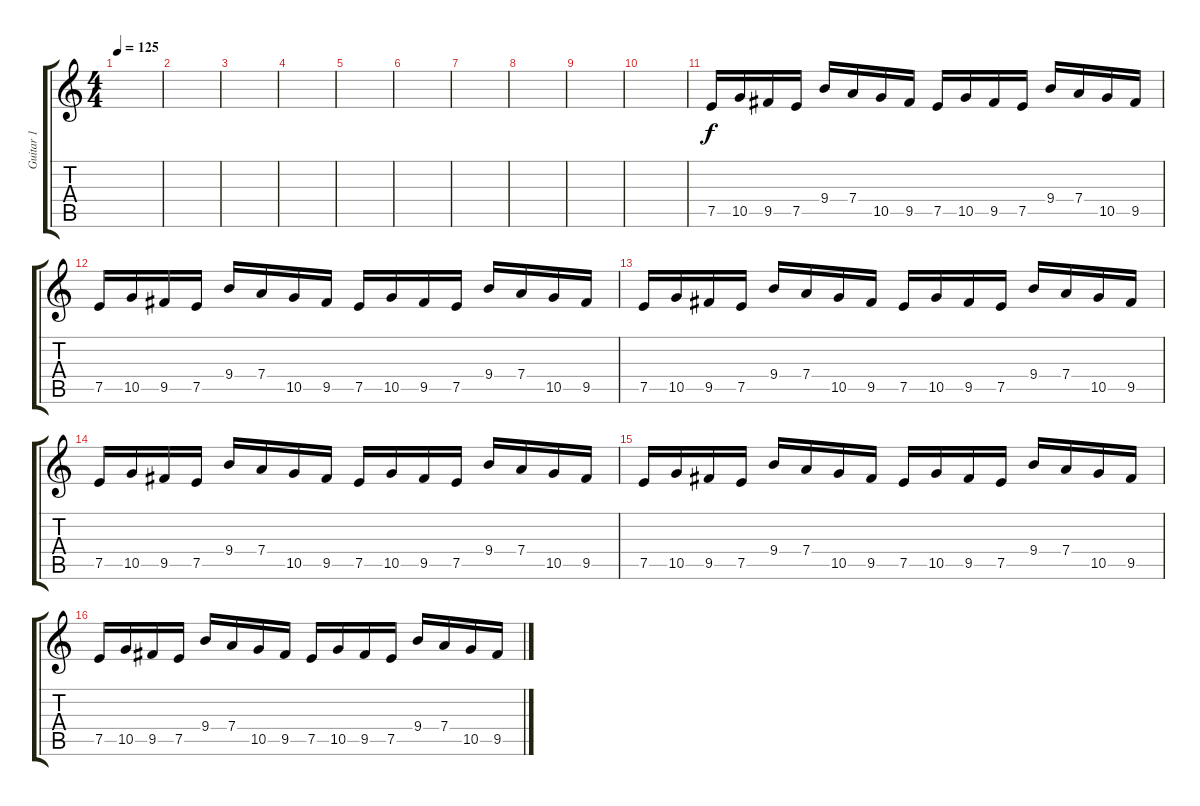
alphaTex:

\track ("Guitar 1" "Guitar 1") {instrument distortionguitar}
\staff {score tabs}
\tuning (E4 B3 G3 D3 A2 E2) {hide}
\ts (4 4)
\tempo 125
\clef g2
\ks c
|
|
|
|
|
|
|
|
|
|
7.5.16 10.5.16 9.5.16 7.5.16 9.4.16 7.4.16 10.5.16 9.5.16 7.5.16 10.5.16 9.5.16 7.5.16 9.4.16 7.4.16 10.5.16 9.5.16 |
7.5.16 10.5.16 9.5.16 7.5.16 9.4.16 7.4.16 10.5.16 9.5.16 7.5.16 10.5.16 9.5.16 7.5.16 9.4.16 7.4.16 10.5.16 9.5.16 |
7.5.16 10.5.16 9.5.16 7.5.16 9.4.16 7.4.16 10.5.16 9.5.16 7.5.16 10.5.16 9.5.16 7.5.16 9.4.16 7.4.16 10.5.16 9.5.16 |
7.5.16 10.5.16 9.5.16 7.5.16 9.4.16 7.4.16 10.5.16 9.5.16 7.5.16 10.5.16 9.5.16 7.5.16 9.4.16 7.4.16 10.5.16 9.5.16 |
7.5.16 10.5.16 9.5.16 7.5.16 9.4.16 7.4.16 10.5.16 9.5.16 7.5.16 10.5.16 9.5.16 7.5.16 9.4.16 7.4.16 10.5.16 9.5.16 |
7.5.16 10.5.16 9.5.16 7.5.16 9.4.16 7.4.16 10.5.16 9.5.16 7.5.16 10.5.16 9.5.16 7.5.16 9.4.16 7.4.16 10.5.16 9.5.16
